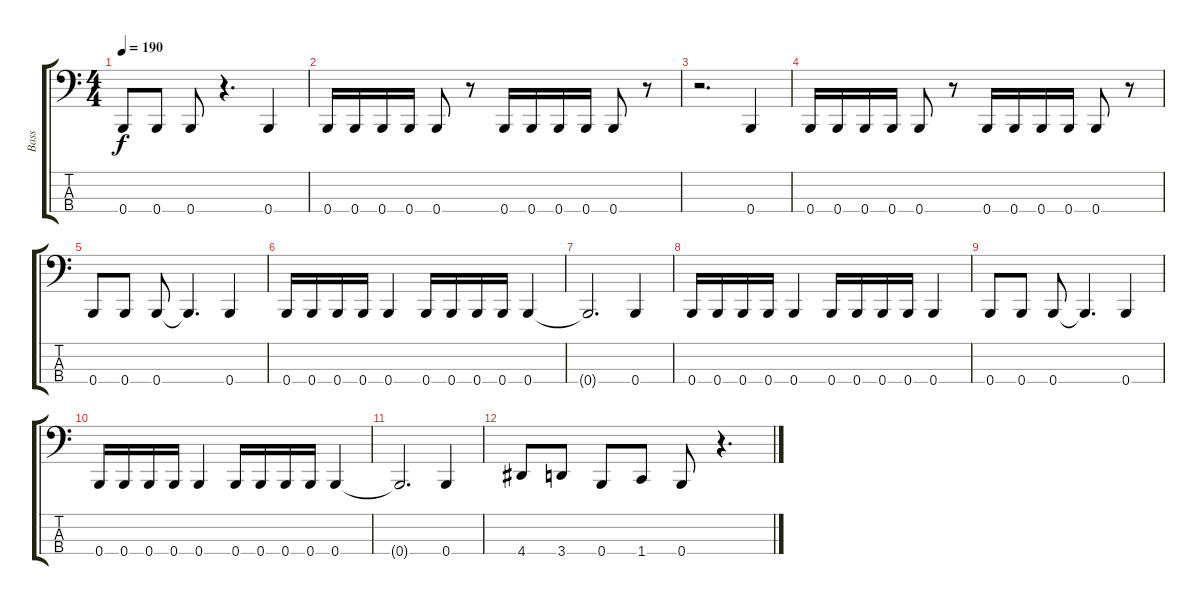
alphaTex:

\track ("Bass" "Bass") {instrument electricbasspick}
\staff {score tabs}
\tuning (E2 B1 Gb1 B0) {hide}
\ts (4 4)
\tempo 190
\clef f4
\ks c
0.4.8{dy f} 0.4.8 0.4.8 r.4{d} 0.4.4 |
0.4.16 0.4.16 0.4.16 0.4.16 0.4.8 r.8 0.4.16 0.4.16 0.4.16 0.4.16 0.4.8 r.8 |
r.2{d} 0.4.4 |
0.4.16 0.4.16 0.4.16 0.4.16 0.4.8 r.8 0.4.16 0.4.16 0.4.16 0.4.16 0.4.8 r.8 |
0.4.8 0.4.8 0.4.8 0.4{t}.4{d} 0.4.4 |
0.4.16 0.4.16 0.4.16 0.4.16 0.4.4 0.4.16 0.4.16 0.4.16 0.4.16 0.4.4 |
0.4{t}.2{d} 0.4.4 |
0.4.16 0.4.16 0.4.16 0.4.16 0.4.4 0.4.16 0.4.16 0.4.16 0.4.16 0.4.4 |
0.4.8 0.4.8 0.4.8 0.4{t}.4{d} 0.4.4 |
0.4.16 0.4.16 0.4.16 0.4.16 0.4.4 0.4.16 0.4.16 0.4.16 0.4.16 0.4.4 |
0.4{t}.2{d} 0.4.4 |
4.4.8 3.4.8 0.4.8 1.4.8 0.4.8 r.4{d}
